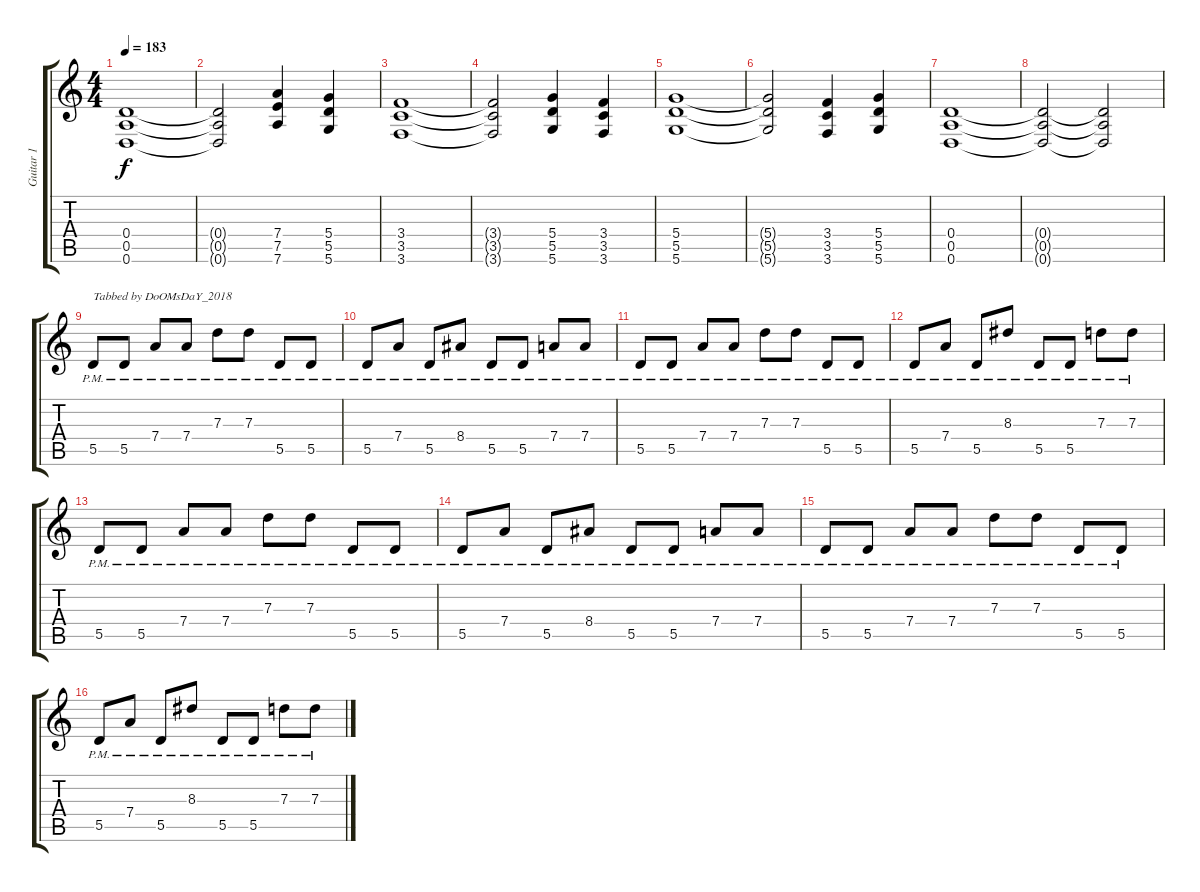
\track ("Guitar 1" "Guitar 1") {instrument distortionguitar}
\staff {score tabs}
\tuning (E4 B3 G3 D3 A2 D2) {hide}
\ts (4 4)
\tempo 183
\clef g2
\ks c
(0.4 0.5 0.6).1{dy f} |
(0.4{t} 0.5{t} 0.6{t}).2 (7.4 7.5 7.6).4 (5.4 5.5 5.6).4 |
(3.4 3.5 3.6).1 |
(3.4{t} 3.5{t} 3.6{t}).2 (5.4 5.5 5.6).4 (3.4 3.5 3.6).4 |
(5.4 5.5 5.6).1 |
(5.4{t} 5.5{t} 5.6{t}).2 (3.4 3.5 3.6).4 (5.4 5.5 5.6).4 |
(0.4 0.5 0.6).1 |
(0.4{t} 0.5{t} 0.6{t}).2 (0.4{t} 0.5{t} 0.6{t}).2 |
5.5{pm}.8{txt "Tabbed by DoOMsDaY_2018" volume 15} 5.5{pm}.8 7.4{pm}.8 7.4{pm}.8 7.3{pm}.8 7.3{pm}.8 5.5{pm}.8 5.5{pm}.8 |
5.5{pm}.8 7.4{pm}.8 5.5{pm}.8 8.4{pm}.8 5.5{pm}.8 5.5{pm}.8 7.4{pm}.8 7.4{pm}.8 |
5.5{pm}.8 5.5{pm}.8 7.4{pm}.8 7.4{pm}.8 7.3{pm}.8 7.3{pm}.8 5.5{pm}.8 5.5{pm}.8 |
5.5{pm}.8 7.4{pm}.8 5.5{pm}.8 8.3{pm}.8 5.5{pm}.8 5.5{pm}.8 7.3{pm}.8 7.3{pm}.8 |
5.5{pm}.8 5.5{pm}.8 7.4{pm}.8 7.4{pm}.8 7.3{pm}.8 7.3{pm}.8 5.5{pm}.8 5.5{pm}.8 |
5.5{pm}.8 7.4{pm}.8 5.5{pm}.8 8.4{pm}.8 5.5{pm}.8 5.5{pm}.8 7.4{pm}.8 7.4{pm}.8 |
5.5{pm}.8 5.5{pm}.8 7.4{pm}.8 7.4{pm}.8 7.3{pm}.8 7.3{pm}.8 5.5{pm}.8 5.5{pm}.8 |
5.5{pm}.8 7.4{pm}.8 5.5{pm}.8 8.3{pm}.8 5.5{pm}.8 5.5{pm}.8 7.3{pm}.8 7.3{pm}.8
